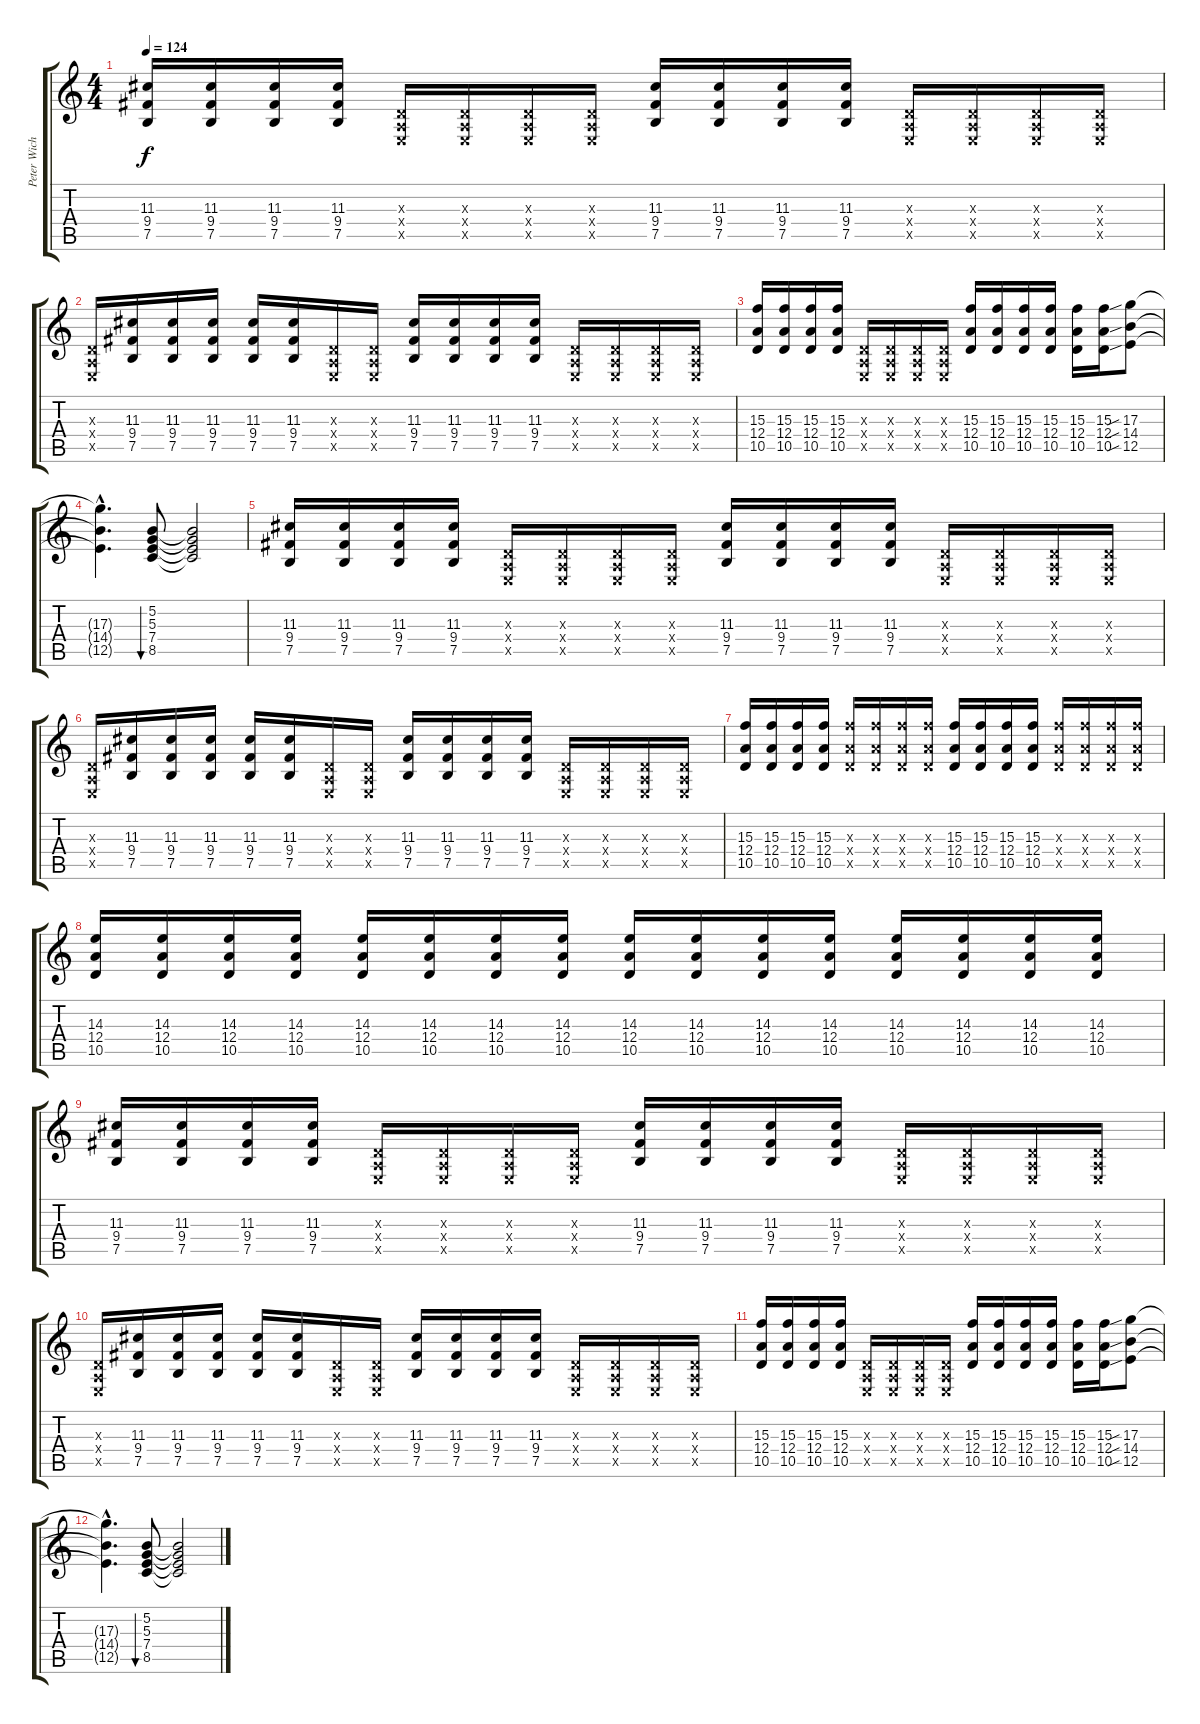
\track ("Peter Wichers" "Peter Wich") {instrument distortionguitar}
\staff {score tabs}
\tuning (B3 Gb3 D3 A2 E2 B1) {hide}
\ts (4 4)
\tempo 124
\clef g2
\ks c
(11.3 9.4 7.5).16{dy f} (11.3 9.4 7.5).16 (11.3 9.4 7.5).16 (11.3 9.4 7.5).16 (0.3{x} 0.4{x} 0.5{x}).16 (0.3{x} 0.4{x} 0.5{x}).16 (0.3{x} 0.4{x} 0.5{x}).16 (0.3{x} 0.4{x} 0.5{x}).16 (11.3 9.4 7.5).16 (11.3 9.4 7.5).16 (11.3 9.4 7.5).16 (11.3 9.4 7.5).16 (0.3{x} 0.4{x} 0.5{x}).16 (0.3{x} 0.4{x} 0.5{x}).16 (0.3{x} 0.4{x} 0.5{x}).16 (0.3{x} 0.4{x} 0.5{x}).16 |
(0.3{x} 0.4{x} 0.5{x}).16 (11.3 9.4 7.5).16 (11.3 9.4 7.5).16 (11.3 9.4 7.5).16 (11.3 9.4 7.5).16 (11.3 9.4 7.5).16 (0.3{x} 0.4{x} 0.5{x}).16 (0.3{x} 0.4{x} 0.5{x}).16 (11.3 9.4 7.5).16 (11.3 9.4 7.5).16 (11.3 9.4 7.5).16 (11.3 9.4 7.5).16 (0.3{x} 0.4{x} 0.5{x}).16 (0.3{x} 0.4{x} 0.5{x}).16 (0.3{x} 0.4{x} 0.5{x}).16 (0.3{x} 0.4{x} 0.5{x}).16 |
(15.3 12.4 10.5).16 (15.3 12.4 10.5).16 (15.3 12.4 10.5).16 (15.3 12.4 10.5).16 (0.3{x} 0.4{x} 0.5{x}).16 (0.3{x} 0.4{x} 0.5{x}).16 (0.3{x} 0.4{x} 0.5{x}).16 (0.3{x} 0.4{x} 0.5{x}).16 (15.3 12.4 10.5).16 (15.3 12.4 10.5).16 (15.3 12.4 10.5).16 (15.3 12.4 10.5).16 (15.3 12.4 10.5).16 (15.3 12.4 10.5).16 (17.3{sib} 14.4{sib} 12.5{sib}).8 |
(17.3{hac t} 14.4{hac t} 12.5{hac t}).4{d} (5.2 5.3 7.4 8.5).8{bu 480} (5.2{t} 5.3{t} 7.4{t} 8.5{t}).2 |
(11.3 9.4 7.5).16 (11.3 9.4 7.5).16 (11.3 9.4 7.5).16 (11.3 9.4 7.5).16 (0.3{x} 0.4{x} 0.5{x}).16 (0.3{x} 0.4{x} 0.5{x}).16 (0.3{x} 0.4{x} 0.5{x}).16 (0.3{x} 0.4{x} 0.5{x}).16 (11.3 9.4 7.5).16 (11.3 9.4 7.5).16 (11.3 9.4 7.5).16 (11.3 9.4 7.5).16 (0.3{x} 0.4{x} 0.5{x}).16 (0.3{x} 0.4{x} 0.5{x}).16 (0.3{x} 0.4{x} 0.5{x}).16 (0.3{x} 0.4{x} 0.5{x}).16 |
(0.3{x} 0.4{x} 0.5{x}).16 (11.3 9.4 7.5).16 (11.3 9.4 7.5).16 (11.3 9.4 7.5).16 (11.3 9.4 7.5).16 (11.3 9.4 7.5).16 (0.3{x} 0.4{x} 0.5{x}).16 (0.3{x} 0.4{x} 0.5{x}).16 (11.3 9.4 7.5).16 (11.3 9.4 7.5).16 (11.3 9.4 7.5).16 (11.3 9.4 7.5).16 (0.3{x} 0.4{x} 0.5{x}).16 (0.3{x} 0.4{x} 0.5{x}).16 (0.3{x} 0.4{x} 0.5{x}).16 (0.3{x} 0.4{x} 0.5{x}).16 |
(15.3 12.4 10.5).16 (15.3 12.4 10.5).16 (15.3 12.4 10.5).16 (15.3 12.4 10.5).16 (15.3{x} 12.4{x} 10.5{x}).16 (15.3{x} 12.4{x} 10.5{x}).16 (15.3{x} 12.4{x} 10.5{x}).16 (15.3{x} 12.4{x} 10.5{x}).16 (15.3 12.4 10.5).16 (15.3 12.4 10.5).16 (15.3 12.4 10.5).16 (15.3 12.4 10.5).16 (15.3{x} 12.4{x} 10.5{x}).16 (15.3{x} 12.4{x} 10.5{x}).16 (15.3{x} 12.4{x} 10.5{x}).16 (15.3{x} 12.4{x} 10.5{x}).16 |
(14.3 12.4 10.5).16 (14.3 12.4 10.5).16 (14.3 12.4 10.5).16 (14.3 12.4 10.5).16 (14.3 12.4 10.5).16 (14.3 12.4 10.5).16 (14.3 12.4 10.5).16 (14.3 12.4 10.5).16 (14.3 12.4 10.5).16 (14.3 12.4 10.5).16 (14.3 12.4 10.5).16 (14.3 12.4 10.5).16 (14.3 12.4 10.5).16 (14.3 12.4 10.5).16 (14.3 12.4 10.5).16 (14.3 12.4 10.5).16 |
(11.3 9.4 7.5).16 (11.3 9.4 7.5).16 (11.3 9.4 7.5).16 (11.3 9.4 7.5).16 (0.3{x} 0.4{x} 0.5{x}).16 (0.3{x} 0.4{x} 0.5{x}).16 (0.3{x} 0.4{x} 0.5{x}).16 (0.3{x} 0.4{x} 0.5{x}).16 (11.3 9.4 7.5).16 (11.3 9.4 7.5).16 (11.3 9.4 7.5).16 (11.3 9.4 7.5).16 (0.3{x} 0.4{x} 0.5{x}).16 (0.3{x} 0.4{x} 0.5{x}).16 (0.3{x} 0.4{x} 0.5{x}).16 (0.3{x} 0.4{x} 0.5{x}).16 |
(0.3{x} 0.4{x} 0.5{x}).16 (11.3 9.4 7.5).16 (11.3 9.4 7.5).16 (11.3 9.4 7.5).16 (11.3 9.4 7.5).16 (11.3 9.4 7.5).16 (0.3{x} 0.4{x} 0.5{x}).16 (0.3{x} 0.4{x} 0.5{x}).16 (11.3 9.4 7.5).16 (11.3 9.4 7.5).16 (11.3 9.4 7.5).16 (11.3 9.4 7.5).16 (0.3{x} 0.4{x} 0.5{x}).16 (0.3{x} 0.4{x} 0.5{x}).16 (0.3{x} 0.4{x} 0.5{x}).16 (0.3{x} 0.4{x} 0.5{x}).16 |
(15.3 12.4 10.5).16 (15.3 12.4 10.5).16 (15.3 12.4 10.5).16 (15.3 12.4 10.5).16 (0.3{x} 0.4{x} 0.5{x}).16 (0.3{x} 0.4{x} 0.5{x}).16 (0.3{x} 0.4{x} 0.5{x}).16 (0.3{x} 0.4{x} 0.5{x}).16 (15.3 12.4 10.5).16 (15.3 12.4 10.5).16 (15.3 12.4 10.5).16 (15.3 12.4 10.5).16 (15.3 12.4 10.5).16 (15.3 12.4 10.5).16 (17.3{sib} 14.4{sib} 12.5{sib}).8 |
(17.3{hac t} 14.4{hac t} 12.5{hac t}).4{d} (5.2 5.3 7.4 8.5).8{bu 480} (5.2{t} 5.3{t} 7.4{t} 8.5{t}).2
